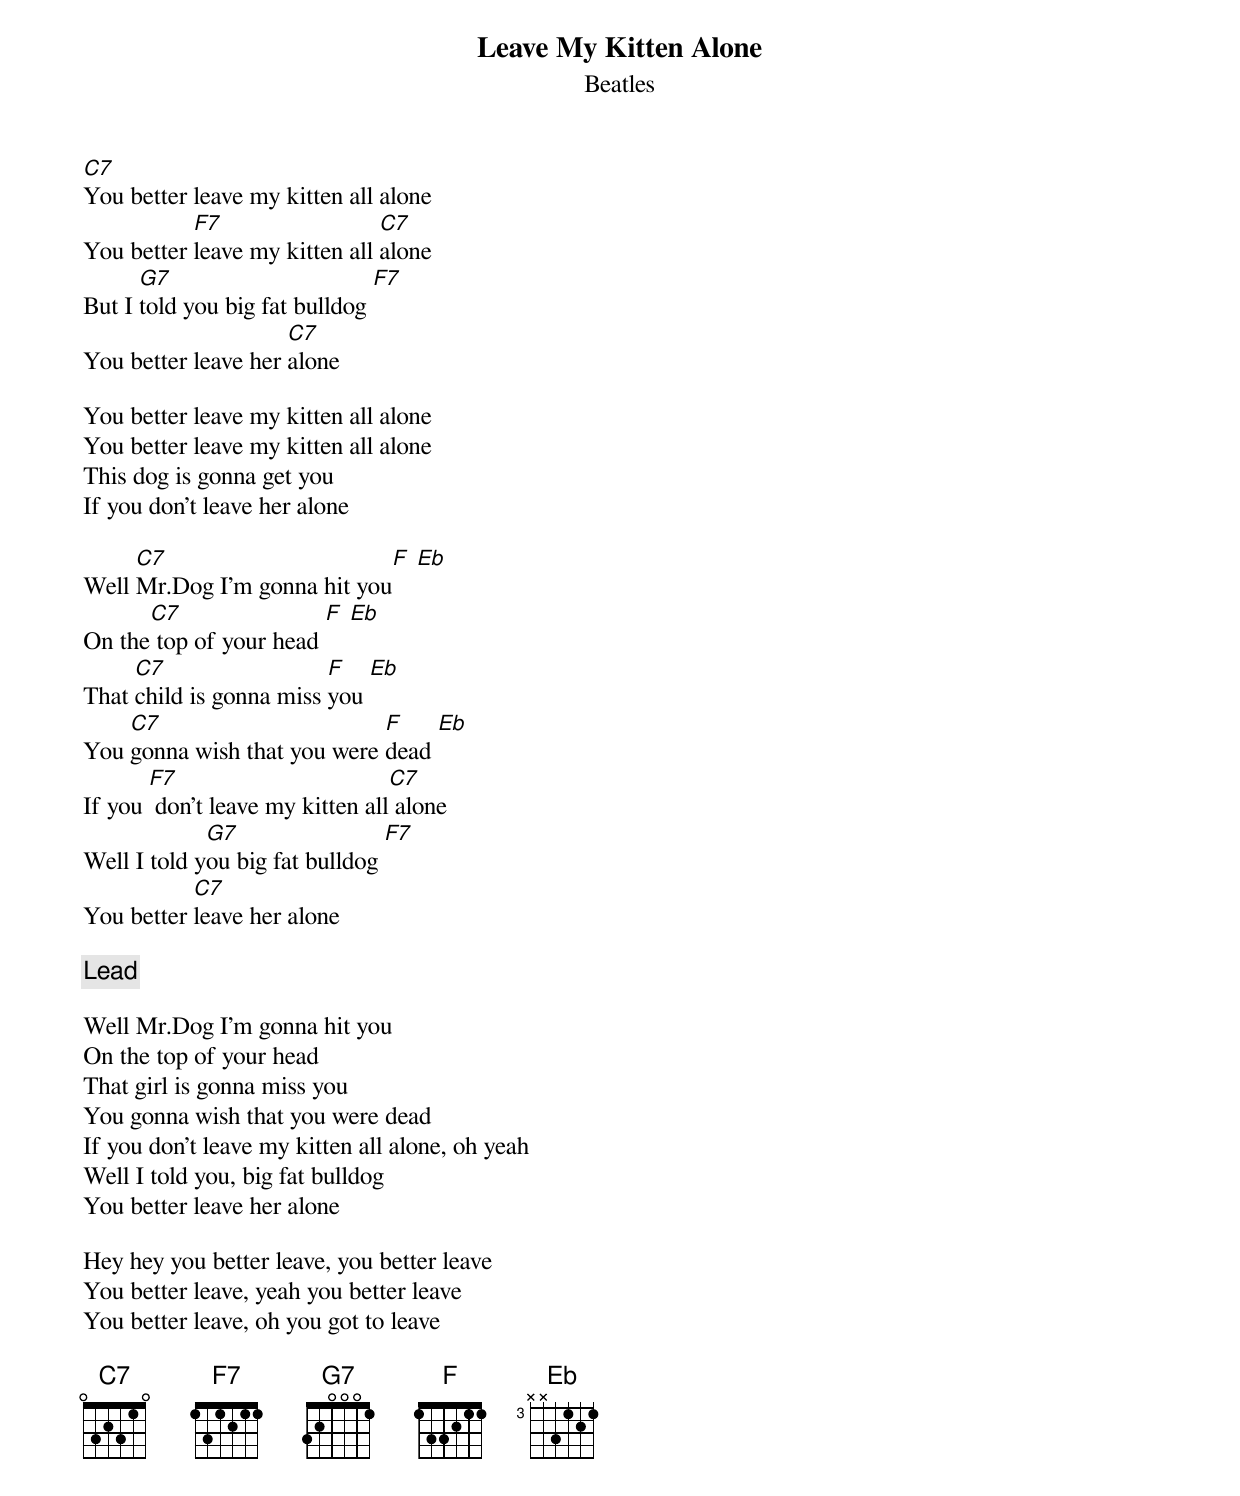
{title:Leave My Kitten Alone}
{subtitle:Beatles}

[C7]You better leave my kitten all alone
You better [F7]leave my kitten all [C7]alone
But I [G7]told you big fat bulldog [F7]
You better leave her [C7]alone

You better leave my kitten all alone
You better leave my kitten all alone
This dog is gonna get you
If you don't leave her alone

Well [C7]Mr.Dog I'm gonna hit you[F] [Eb]
On the[C7] top of your head [F] [Eb]
That [C7]child is gonna miss [F]you [Eb]
You [C7]gonna wish that you were [F]dead [Eb]
If you [F7] don't leave my kitten all[C7] alone
Well I told y[G7]ou big fat bulldog [F7]
You better [C7]leave her alone

{c:Lead}

Well Mr.Dog I'm gonna hit you
On the top of your head
That girl is gonna miss you
You gonna wish that you were dead
If you don't leave my kitten all alone, oh yeah
Well I told you, big fat bulldog
You better leave her alone

Hey hey you better leave, you better leave
You better leave, yeah you better leave
You better leave, oh you got to leave

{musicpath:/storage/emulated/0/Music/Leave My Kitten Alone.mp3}
